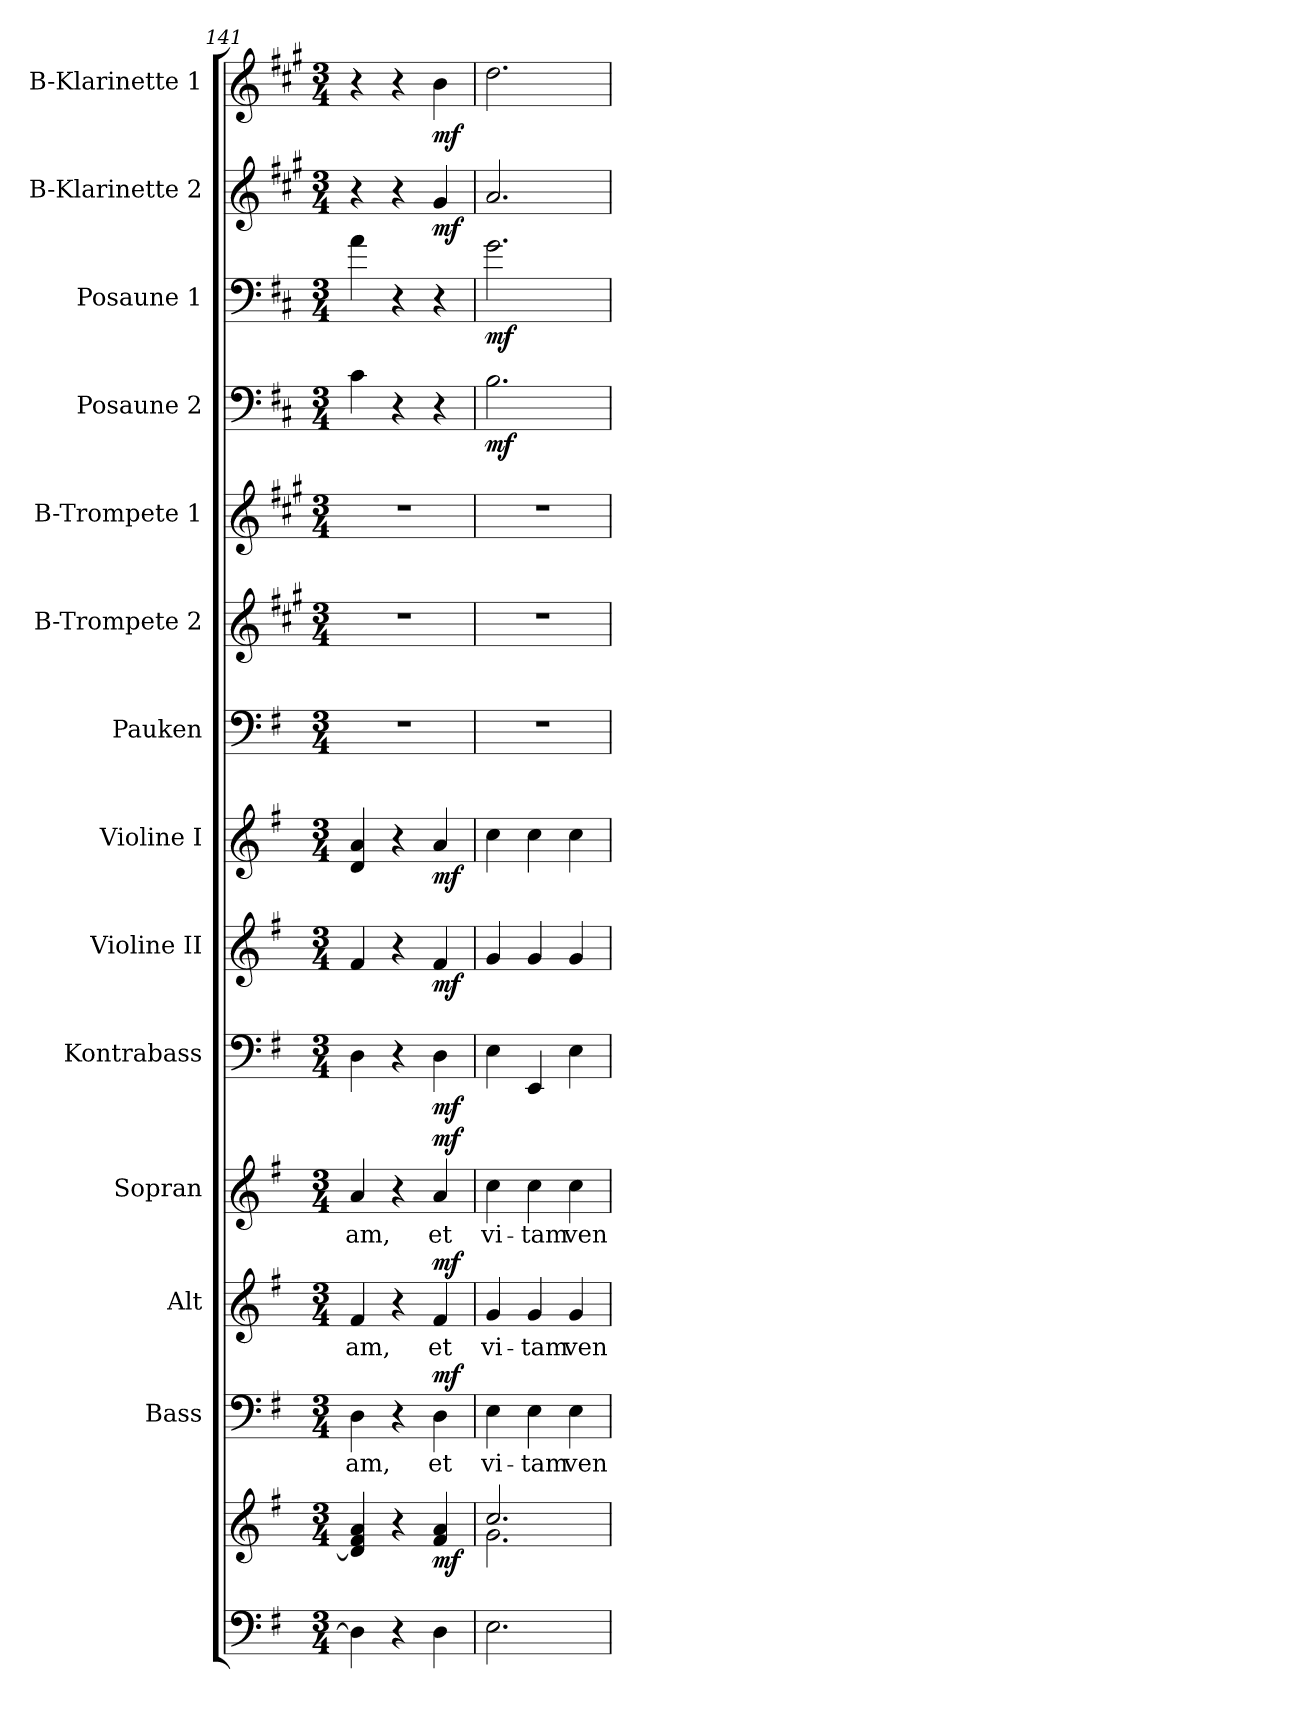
**kern	**kern	**dynam	**kern	**text	**dynam	**kern	**text	**dynam	**kern	**text	**dynam	**kern	**dynam	**kern	**dynam	**kern	**dynam	**kern	**kern	**kern	**kern	**dynam	**kern	**dynam	**kern	**dynam	**kern	**dynam
*part14	*part14	*part14	*part13	*part13	*part13	*part12	*part12	*part12	*part11	*part11	*part11	*part10	*part10	*part9	*part9	*part8	*part8	*part7	*part6	*part5	*part4	*part4	*part3	*part3	*part2	*part2	*part1	*part1
*staff15	*staff14	*staff14/15	*staff13	*staff13	*staff13	*staff12	*staff12	*staff12	*staff11	*staff11	*staff11	*staff10	*staff10	*staff9	*staff9	*staff8	*staff8	*staff7	*staff6	*staff5	*staff4	*staff4	*staff3	*staff3	*staff2	*staff2	*staff1	*staff1
*	*	*	*I"Bass	*	*	*I"Alt	*	*	*I"Sopran	*	*	*I"Kontrabass	*	*I"Violine II	*	*I"Violine I	*	*I"Pauken	*I"B-Trompete 2	*I"B-Trompete 1	*I"Posaune 2	*	*I"Posaune 1	*	*I"B-Klarinette 2	*	*I"B-Klarinette 1	*
*	*	*	*I'B.	*	*	*I'A.	*	*	*I'S.	*	*	*I'Kb.	*	*I'Vl. II	*	*I'Vl. I	*	*I'Pk.	*I'B Trp. 2	*I'B Trp. 1	*I'Pos. 2	*	*I'Pos. 1	*	*I'B Kl. 2	*	*I'B Kl. 1	*
*clefF4	*clefG2	*	*clefF4	*	*	*clefG2	*	*	*clefG2	*	*	*clefF4	*	*clefG2	*	*clefG2	*	*clefF4	*clefG2	*clefG2	*clefF4	*	*clefF4	*	*clefG2	*	*clefG2	*
*	*	*	*	*	*	*	*	*	*	*	*	*ITrd7c12	*	*	*	*	*	*	*ITrd1c2	*ITrd1c2	*ITrd4c7	*	*ITrd4c7	*	*ITrd1c2	*	*ITrd1c2	*
*k[f#]	*k[f#]	*	*k[f#]	*	*	*k[f#]	*	*	*k[f#]	*	*	*k[f#]	*	*k[f#]	*	*k[f#]	*	*k[f#]	*k[f#]	*k[f#]	*k[f#]	*	*k[f#]	*	*k[f#]	*	*k[f#]	*
*G:	*G:	*	*G:	*	*	*G:	*	*	*G:	*	*	*G:	*	*G:	*	*G:	*	*G:	*G:	*G:	*G:	*	*G:	*	*G:	*	*G:	*
*M3/4	*M3/4	*	*M3/4	*	*	*M3/4	*	*	*M3/4	*	*	*M3/4	*	*M3/4	*	*M3/4	*	*M3/4	*M3/4	*M3/4	*M3/4	*	*M3/4	*	*M3/4	*	*M3/4	*
=141	=141	=141	=141	=141	=141	=141	=141	=141	=141	=141	=141	=141	=141	=141	=141	=141	=141	=141	=141	=141	=141	=141	=141	=141	=141	=141	=141	=141
!	!	!	!	!LO:LY:b	!	!	!LO:LY:b	!	!	!LO:LY:b	!	!	!	!	!	!	!	!	!	!	!	!	!	!	!	!	!	!
4D\]	4d/] 4f#/ 4a/	.	4D\	-am,	.	4f#/	-am,	.	4a/	-am,	.	4DD\	.	4f#/	.	4d/ 4a/	.	2.r	2.r	2.r	4F#\	.	4d\	.	4r	.	4r	.
4r	4r	.	4r	.	.	4r	.	.	4r	.	.	4r	.	4r	.	4r	.	.	.	.	4r	.	4r	.	4r	.	4r	.
!	!	!LO:DY:b	!	!LO:LY:b	!LO:DY:a	!	!LO:LY:b	!LO:DY:a	!	!LO:LY:b	!LO:DY:a	!	!LO:DY:b	!	!LO:DY:b	!	!LO:DY:b	!	!	!	!	!	!	!	!	!LO:DY:b	!	!LO:DY:b
4D\	4f#/ 4a/	mf	4D\	et	mf	4f#/	et	mf	4a/	et	mf	4DD\	mf	4f#/	mf	4a/	mf	.	.	.	4r	.	4r	.	4f#/	mf	4a\	mf
=142	=142	=142	=142	=142	=142	=142	=142	=142	=142	=142	=142	=142	=142	=142	=142	=142	=142	=142	=142	=142	=142	=142	=142	=142	=142	=142	=142	=142
*	*^	*	*	*	*	*	*	*	*	*	*	*	*	*	*	*	*	*	*	*	*	*	*	*	*	*	*	*
!	!	!	!	!	!LO:LY:b	!	!	!LO:LY:b	!	!	!LO:LY:b	!	!	!	!	!	!	!	!	!	!	!	!LO:DY:b	!	!LO:DY:b	!	!	!	!
2.E\	2.cc/	2.g\	.	4E\	vi-	.	4g/	vi-	.	4cc\	vi-	.	4EE\	.	4g/	.	4cc\	.	2.r	2.r	2.r	2.E\	mf	2.c\	mf	2.g/	.	2.cc\	.
!	!	!	!	!	!LO:LY:b	!	!	!LO:LY:b	!	!	!LO:LY:b	!	!	!	!	!	!	!	!	!	!	!	!	!	!	!	!	!	!
.	.	.	.	4E\	-tam	.	4g/	-tam	.	4cc\	-tam	.	4EEE/	.	4g/	.	4cc\	.	.	.	.	.	.	.	.	.	.	.	.
!	!	!	!	!	!LO:LY:b	!	!	!LO:LY:b	!	!	!LO:LY:b	!	!	!	!	!	!	!	!	!	!	!	!	!	!	!	!	!	!
.	.	.	.	4E\	ven-	.	4g/	ven-	.	4cc\	ven-	.	4EE\	.	4g/	.	4cc\	.	.	.	.	.	.	.	.	.	.	.	.
*	*v	*v	*	*	*	*	*	*	*	*	*	*	*	*	*	*	*	*	*	*	*	*	*	*	*	*	*	*	*
=	=	=	=	=	=	=	=	=	=	=	=	=	=	=	=	=	=	=	=	=	=	=	=	=	=	=	=	=
*-	*-	*-	*-	*-	*-	*-	*-	*-	*-	*-	*-	*-	*-	*-	*-	*-	*-	*-	*-	*-	*-	*-	*-	*-	*-	*-	*-	*-
